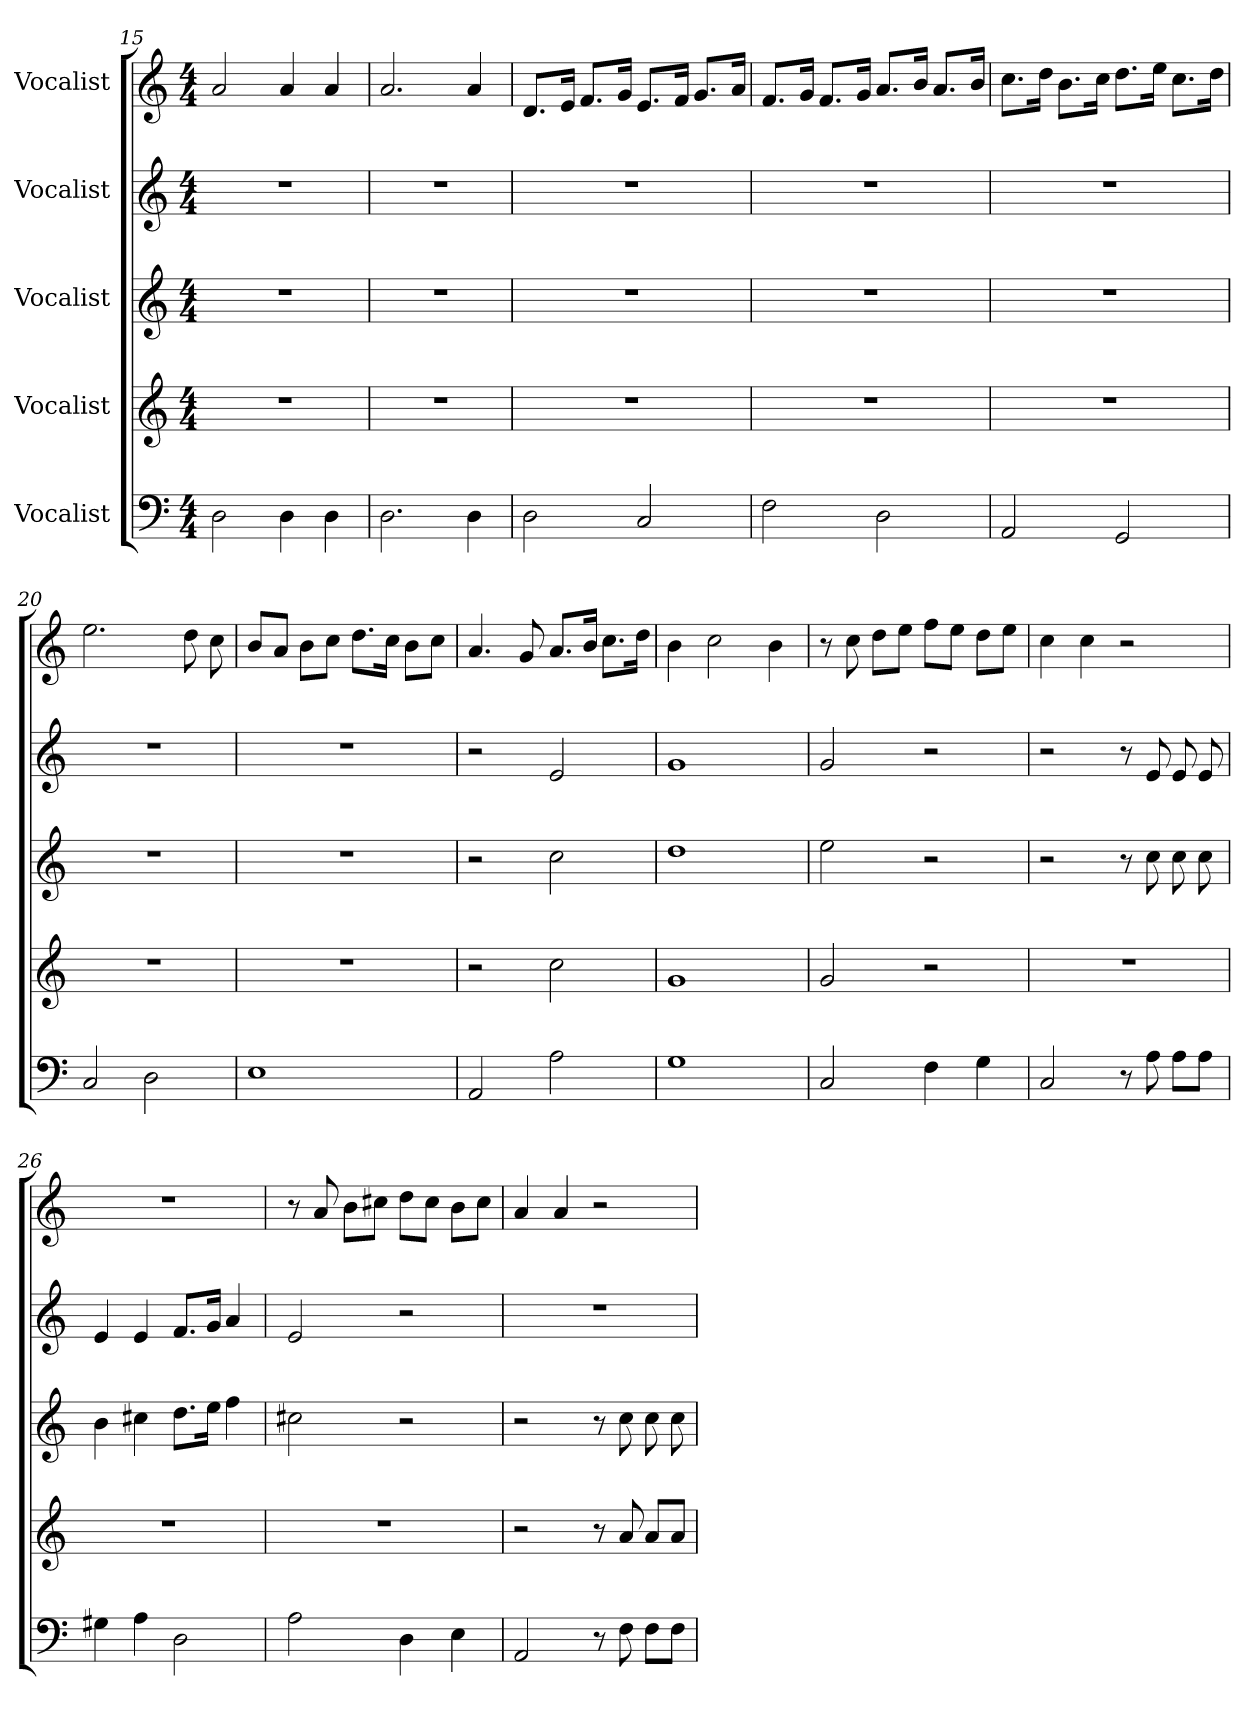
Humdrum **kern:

**kern	**kern	**kern	**kern	**kern
*part5	*part4	*part3	*part2	*part1
*staff5	*staff4	*staff3	*staff2	*staff1
*I"Vocalist	*I"Vocalist	*I"Vocalist	*I"Vocalist	*I"Vocalist
*clefF4	*clefG2	*clefG2	*clefG2	*clefG2
*k[]	*k[]	*k[]	*k[]	*k[]
*M4/4	*M4/4	*M4/4	*M4/4	*M4/4
=15	=15	=15	=15	=15
2D\	1r	1r	1r	2a/
4D\	.	.	.	4a/
4D\	.	.	.	4a/
=16	=16	=16	=16	=16
2.D\	1r	1r	1r	2.a/
4D\	.	.	.	4a/
=17	=17	=17	=17	=17
2D\	1r	1r	1r	8.d/L
.	.	.	.	16e/Jk
.	.	.	.	8.f/L
.	.	.	.	16g/Jk
2C/	.	.	.	8.e/L
.	.	.	.	16f/Jk
.	.	.	.	8.g/L
.	.	.	.	16a/Jk
=18	=18	=18	=18	=18
2F\	1r	1r	1r	8.f/L
.	.	.	.	16g/Jk
.	.	.	.	8.f/L
.	.	.	.	16g/Jk
2D\	.	.	.	8.a/L
.	.	.	.	16b/Jk
.	.	.	.	8.a/L
.	.	.	.	16b/Jk
=19	=19	=19	=19	=19
2AA/	1r	1r	1r	8.cc\L
.	.	.	.	16dd\Jk
.	.	.	.	8.b\L
.	.	.	.	16cc\Jk
2GG/	.	.	.	8.dd\L
.	.	.	.	16ee\Jk
.	.	.	.	8.cc\L
.	.	.	.	16dd\Jk
=20	=20	=20	=20	=20
2C/	1r	1r	1r	2.ee\
2D\	.	.	.	.
.	.	.	.	8dd\
.	.	.	.	8cc\
=21	=21	=21	=21	=21
1E	1r	1r	1r	8b/L
.	.	.	.	8a/J
.	.	.	.	8b\L
.	.	.	.	8cc\J
.	.	.	.	8.dd\L
.	.	.	.	16cc\Jk
.	.	.	.	8b\L
.	.	.	.	8cc\J
=22	=22	=22	=22	=22
2AA/	2r	2r	2r	4.a/
.	.	.	.	8g/
2A\	2cc\	2cc\	2e/	8.a/L
.	.	.	.	16b/Jk
.	.	.	.	8.cc\L
.	.	.	.	16dd\Jk
=23	=23	=23	=23	=23
1G	1g	1dd	1g	4b\
.	.	.	.	2cc\
.	.	.	.	4b\
=24	=24	=24	=24	=24
2C/	2g/	2ee\	2g/	8r
.	.	.	.	8cc\
.	.	.	.	8dd\L
.	.	.	.	8ee\J
4F\	2r	2r	2r	8ff\L
.	.	.	.	8ee\J
4G\	.	.	.	8dd\L
.	.	.	.	8ee\J
=25	=25	=25	=25	=25
2C/	1r	2r	2r	4cc\
.	.	.	.	4cc\
8r	.	8r	8r	2r
8A\	.	8cc\	8e/	.
8A\L	.	8cc\	8e/	.
8A\J	.	8cc\	8e/	.
=26	=26	=26	=26	=26
4G#X\	1r	4b\	4e/	1r
4A\	.	4cc#X\	4e/	.
2D\	.	8.dd\L	8.f/L	.
.	.	16ee\Jk	16g/Jk	.
.	.	4ff\	4a/	.
=27	=27	=27	=27	=27
2A\	1r	2cc#X\	2e/	8r
.	.	.	.	8a/
.	.	.	.	8b\L
.	.	.	.	8cc#X\J
4D\	.	2r	2r	8dd\L
.	.	.	.	8cc#\J
4E\	.	.	.	8b\L
.	.	.	.	8cc#\J
=28	=28	=28	=28	=28
2AA/	2r	2r	1r	4a/
.	.	.	.	4a/
8r	8r	8r	.	2r
8F\	8a/	8cc\	.	.
8F\L	8a/L	8cc\	.	.
8F\J	8a/J	8cc\	.	.
=	=	=	=	=
*-	*-	*-	*-	*-
